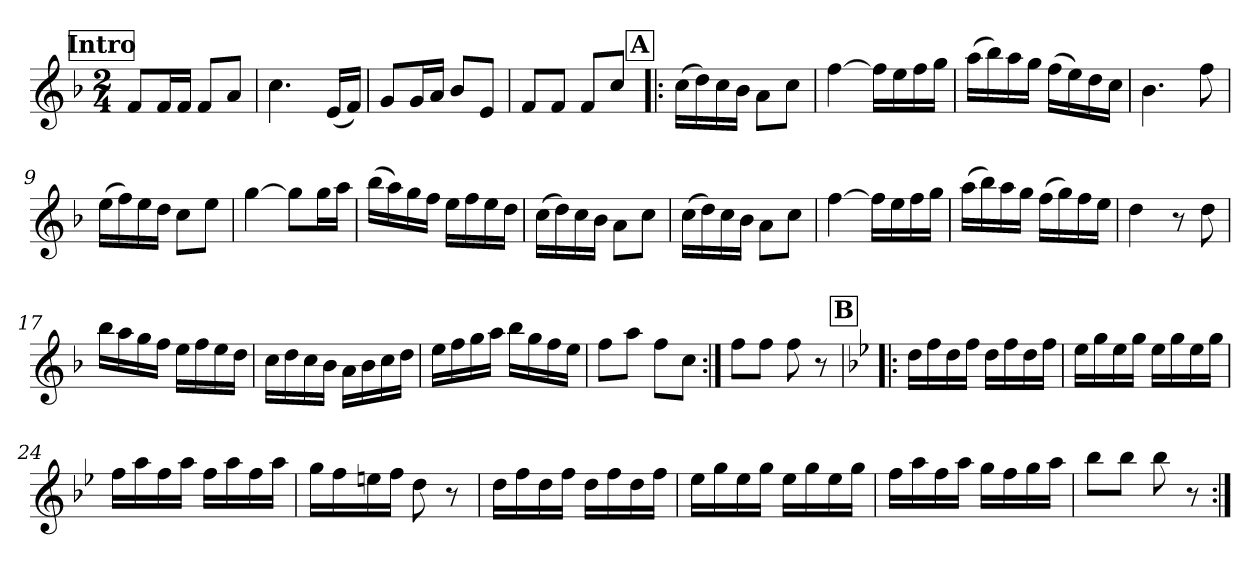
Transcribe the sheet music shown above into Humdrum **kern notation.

**kern
*part1
*staff1
*clefG2
*k[b-]
*F:
*M2/4
*MM120
!!LO:REH:place=s1:a:B:fs=14:t=Intro
=1
8f/L
16f/L
16f/JJ
8f/L
8a/J
=2
4.cc\
(<16e/LL
16f/JJ)
=3
8g/L
16g/L
16a/JJ
8b-/L
8e/J
=4
8f/L
8f/J
8f/L
8cc/J
!!LO:REH:place=s1:a:B:fs=14:t=A
=5!|:
(>16cc\LL
16dd\)
16cc\
16b-\JJ
8a\L
8cc\J
=6
[4ff\
16ff\LL]
16ee\
16ff\
16gg\JJ
=7
(>16aa\LL
16bb-\)
16aa\
16gg\JJ
(>16ff\LL
16ee\)
16dd\
16cc\JJ
=8
4.b-\
8ff\
!!LO:LB:g=z
=9
(>16ee\LL
16ff\)
16ee\
16dd\JJ
8cc\L
8ee\J
=10
[4gg\
8gg\L]
16gg\L
16aa\JJ
=11
(>16bb-\LL
16aa\)
16gg\
16ff\JJ
16ee\LL
16ff\
16ee\
16dd\JJ
=12
(>16cc\LL
16dd\)
16cc\
16b-\JJ
8a\L
8cc\J
=13
(>16cc\LL
16dd\)
16cc\
16b-\JJ
8a\L
8cc\J
=14
[4ff\
16ff\LL]
16ee\
16ff\
16gg\JJ
=15
(>16aa\LL
16bb-\)
16aa\
16gg\JJ
(>16ff\LL
16gg\)
16ff\
16ee\JJ
=16
4dd\
8r
8dd\
!!LO:LB:g=z
=17
16bb-\LL
16aa\
16gg\
16ff\JJ
16ee\LL
16ff\
16ee\
16dd\JJ
=18
16cc\LL
16dd\
16cc\
16b-\JJ
16a\LL
16b-\
16cc\
16dd\JJ
=19
16ee\LL
16ff\
16gg\
16aa\JJ
16bb-\LL
16gg\
16ff\
16ee\JJ
=20
8ff\L
8aa\J
8ff\L
8cc\J
=21:|!
8ff\L
8ff\J
8ff\
8r
!!LO:REH:place=s1:a:B:fs=14:t=B
=22!|:
*k[b-e-]
*B-:
16dd\LL
16ff\
16dd\
16ff\JJ
16dd\LL
16ff\
16dd\
16ff\JJ
!!LO:LB:g=z
=23
16ee-\LL
16gg\
16ee-\
16gg\JJ
16ee-\LL
16gg\
16ee-\
16gg\JJ
=24
16ff\LL
16aa\
16ff\
16aa\JJ
16ff\LL
16aa\
16ff\
16aa\JJ
=25
16gg\LL
16ff\
16een\
16ff\JJ
8dd\
8r
=26
16dd\LL
16ff\
16dd\
16ff\JJ
16dd\LL
16ff\
16dd\
16ff\JJ
=27
16ee-\LL
16gg\
16ee-\
16gg\JJ
16ee-\LL
16gg\
16ee-\
16gg\JJ
=28
16ff\LL
16aa\
16ff\
16aa\JJ
16gg\LL
16ff\
16gg\
16aa\JJ
!!LO:LB:g=z
=29
8bb-\L
8bb-\J
8bb-\
8r
=:|!
*-
